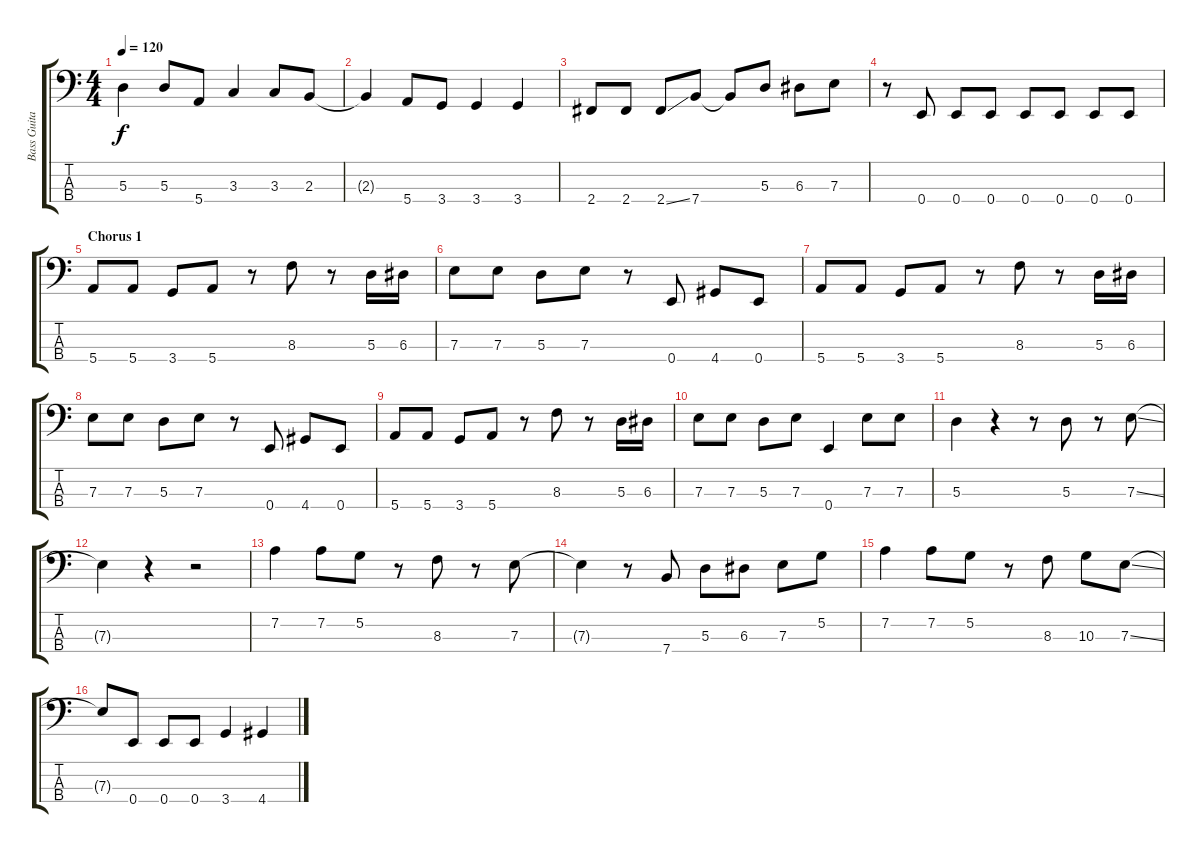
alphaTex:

\track ("Bass Guitar" "Bass Guita") {instrument electricbassfinger}
\staff {score tabs}
\tuning (G2 D2 A1 E1) {hide}
\ts (4 4)
\tempo 120
\clef f4
\ks c
5.3.4{dy f} 5.3.8 5.4.8 3.3.4 3.3.8 2.3.8 |
2.3{t}.4 5.4.8 3.4.8 3.4.4 3.4.4 |
2.4.8 2.4.8 2.4{ss}.8 7.4.8 7.4{t}.8 5.3.8 6.3.8 7.3.8 |
r.8 0.4.8 0.4.8 0.4.8 0.4.8 0.4.8 0.4.8 0.4.8 |
\section ("" "Chorus 1")
5.4.8 5.4.8 3.4.8 5.4.8 r.8 8.3.8 r.8 5.3.16 6.3.16 |
7.3.8 7.3.8 5.3.8 7.3.8 r.8 0.4.8 4.4.8 0.4.8 |
5.4.8 5.4.8 3.4.8 5.4.8 r.8 8.3.8 r.8 5.3.16 6.3.16 |
7.3.8 7.3.8 5.3.8 7.3.8 r.8 0.4.8 4.4.8 0.4.8 |
5.4.8 5.4.8 3.4.8 5.4.8 r.8 8.3.8 r.8 5.3.16 6.3.16 |
7.3.8 7.3.8 5.3.8 7.3.8 0.4.4 7.3.8 7.3.8 |
5.3.4 r.4 r.8 5.3.8 r.8 7.3{ss}.8 |
7.3{t}.4 r.4 r.2 |
7.2.4 7.2.8 5.2.8 r.8 8.3.8 r.8 7.3.8 |
7.3{t}.4 r.8 7.4.8 5.3.8 6.3.8 7.3.8 5.2.8 |
7.2.4 7.2.8 5.2.8 r.8 8.3.8 10.3.8 7.3{ss}.8 |
7.3{t}.8 0.4.8 0.4.8 0.4.8 3.4.4 4.4.4
